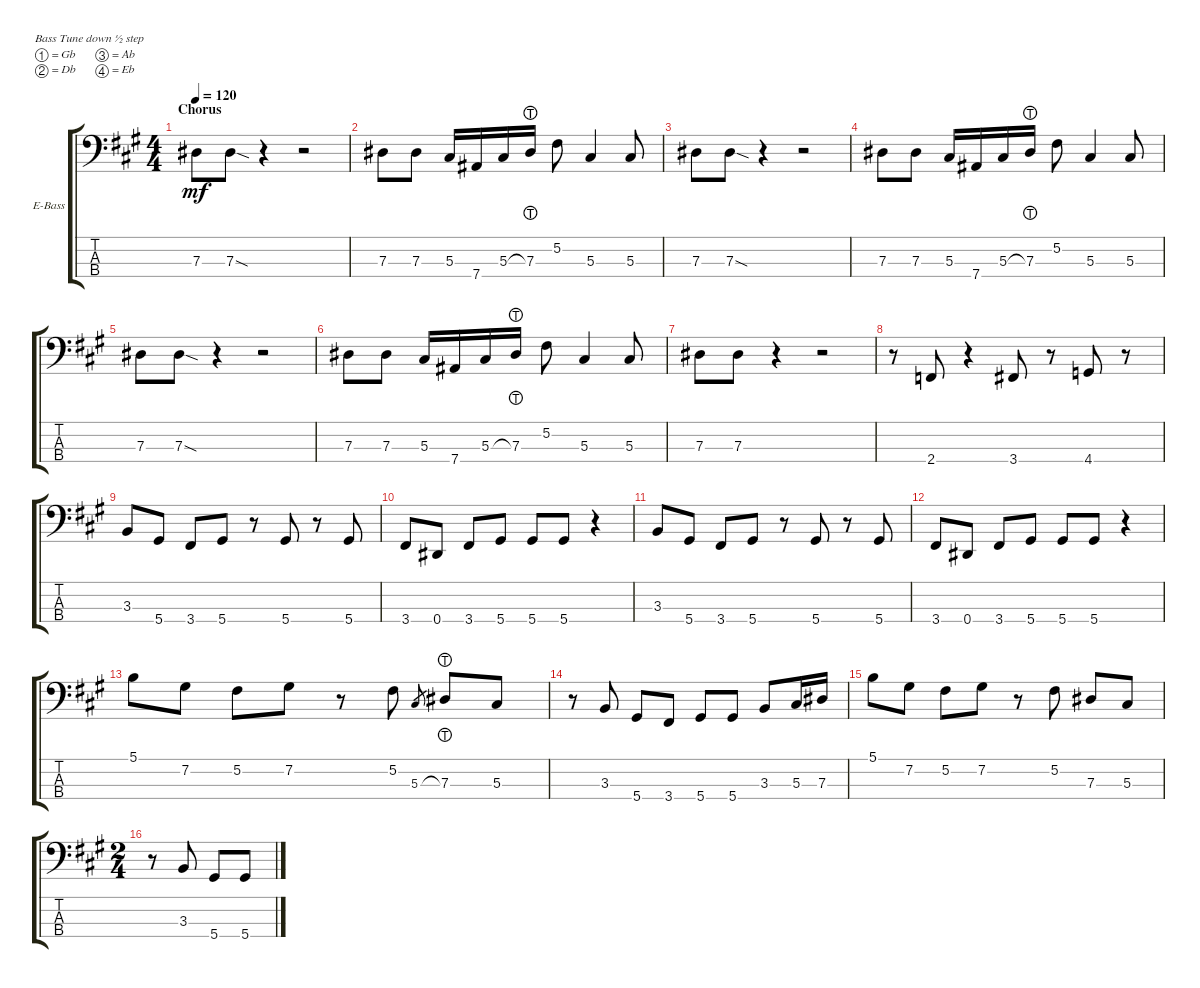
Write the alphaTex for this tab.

\defaultSystemsLayout 4
\bracketExtendMode groupsimilarinstruments
\firstSystemTrackNameOrientation horizontal
\otherSystemsTrackNameOrientation horizontal
\track ("GENE SIMMONS" "E-Bass") {mute instrument electricbassfinger}
\staff {score tabs}
\tuning (Gb2 Db2 Ab1 Eb1)
\ts (4 4)
\section ("" "Chorus")
\tempo 120
\clef f4
\ks a
7.3.8{dy mf} 7.3{sod}.8 r.4 r.2 |
7.3.8 7.3.8 5.3.16 7.4.16 5.3.16 7.3{lht}.16 5.2.8 5.3.4 5.3.8 |
7.3.8 7.3{sod}.8 r.4 r.2 |
7.3.8 7.3.8 5.3.16 7.4.16 5.3.16 7.3{lht}.16 5.2.8 5.3.4 5.3.8 |
7.3.8 7.3{sod}.8 r.4 r.2 |
7.3.8 7.3.8 5.3.16 7.4.16 5.3.16 7.3{lht}.16 5.2.8 5.3.4 5.3.8 |
7.3.8 7.3.8 r.4 r.2 |
r.8 2.4.8 r.4 3.4.8 r.8 4.4.8 r.8 |
3.3.8 5.4.8 3.4.8 5.4.8 r.8 5.4.8 r.8 5.4.8 |
3.4.8 0.4.8 3.4.8 5.4.8 5.4.8 5.4.8 r.4 |
3.3.8 5.4.8 3.4.8 5.4.8 r.8 5.4.8 r.8 5.4.8 |
3.4.8 0.4.8 3.4.8 5.4.8 5.4.8 5.4.8 r.4 |
5.1.8 7.2.8 5.2.8 7.2.8 r.8 5.2.8 5.3.8{gr} 7.3{lht}.8 5.3.8 |
r.8 3.3.8 5.4.8 3.4.8 5.4.8 5.4.8 3.3.8 5.3.16 7.3.16 |
5.1.8 7.2.8 5.2.8 7.2.8 r.8 5.2.8 7.3.8 5.3.8 |
\ts (2 4)
r.8 3.3.8 5.4.8 5.4.8
